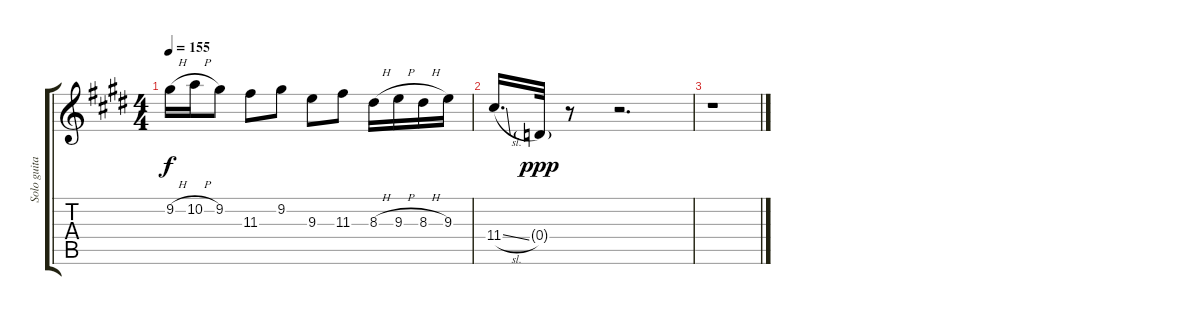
\track ("Solo guitar (Andre Olbrich)" "Solo guita") {instrument distortionguitar}
\staff {score tabs}
\tuning (E4 B3 G3 D3 A2 E2) {hide}
\ts (4 4)
\tempo 155
\clef g2
\ks c#minor
9.2{h}.16{dy f} 10.2{h}.16 9.2.8 11.3.8 9.2.8 9.3.8 11.3.8 8.3{h}.16 9.3{h}.16 8.3{h}.16 9.3.16 |
11.4{sl}.16{d} 0.4{g}.32{dy ppp} r.8 r.2{d} |
r.1
